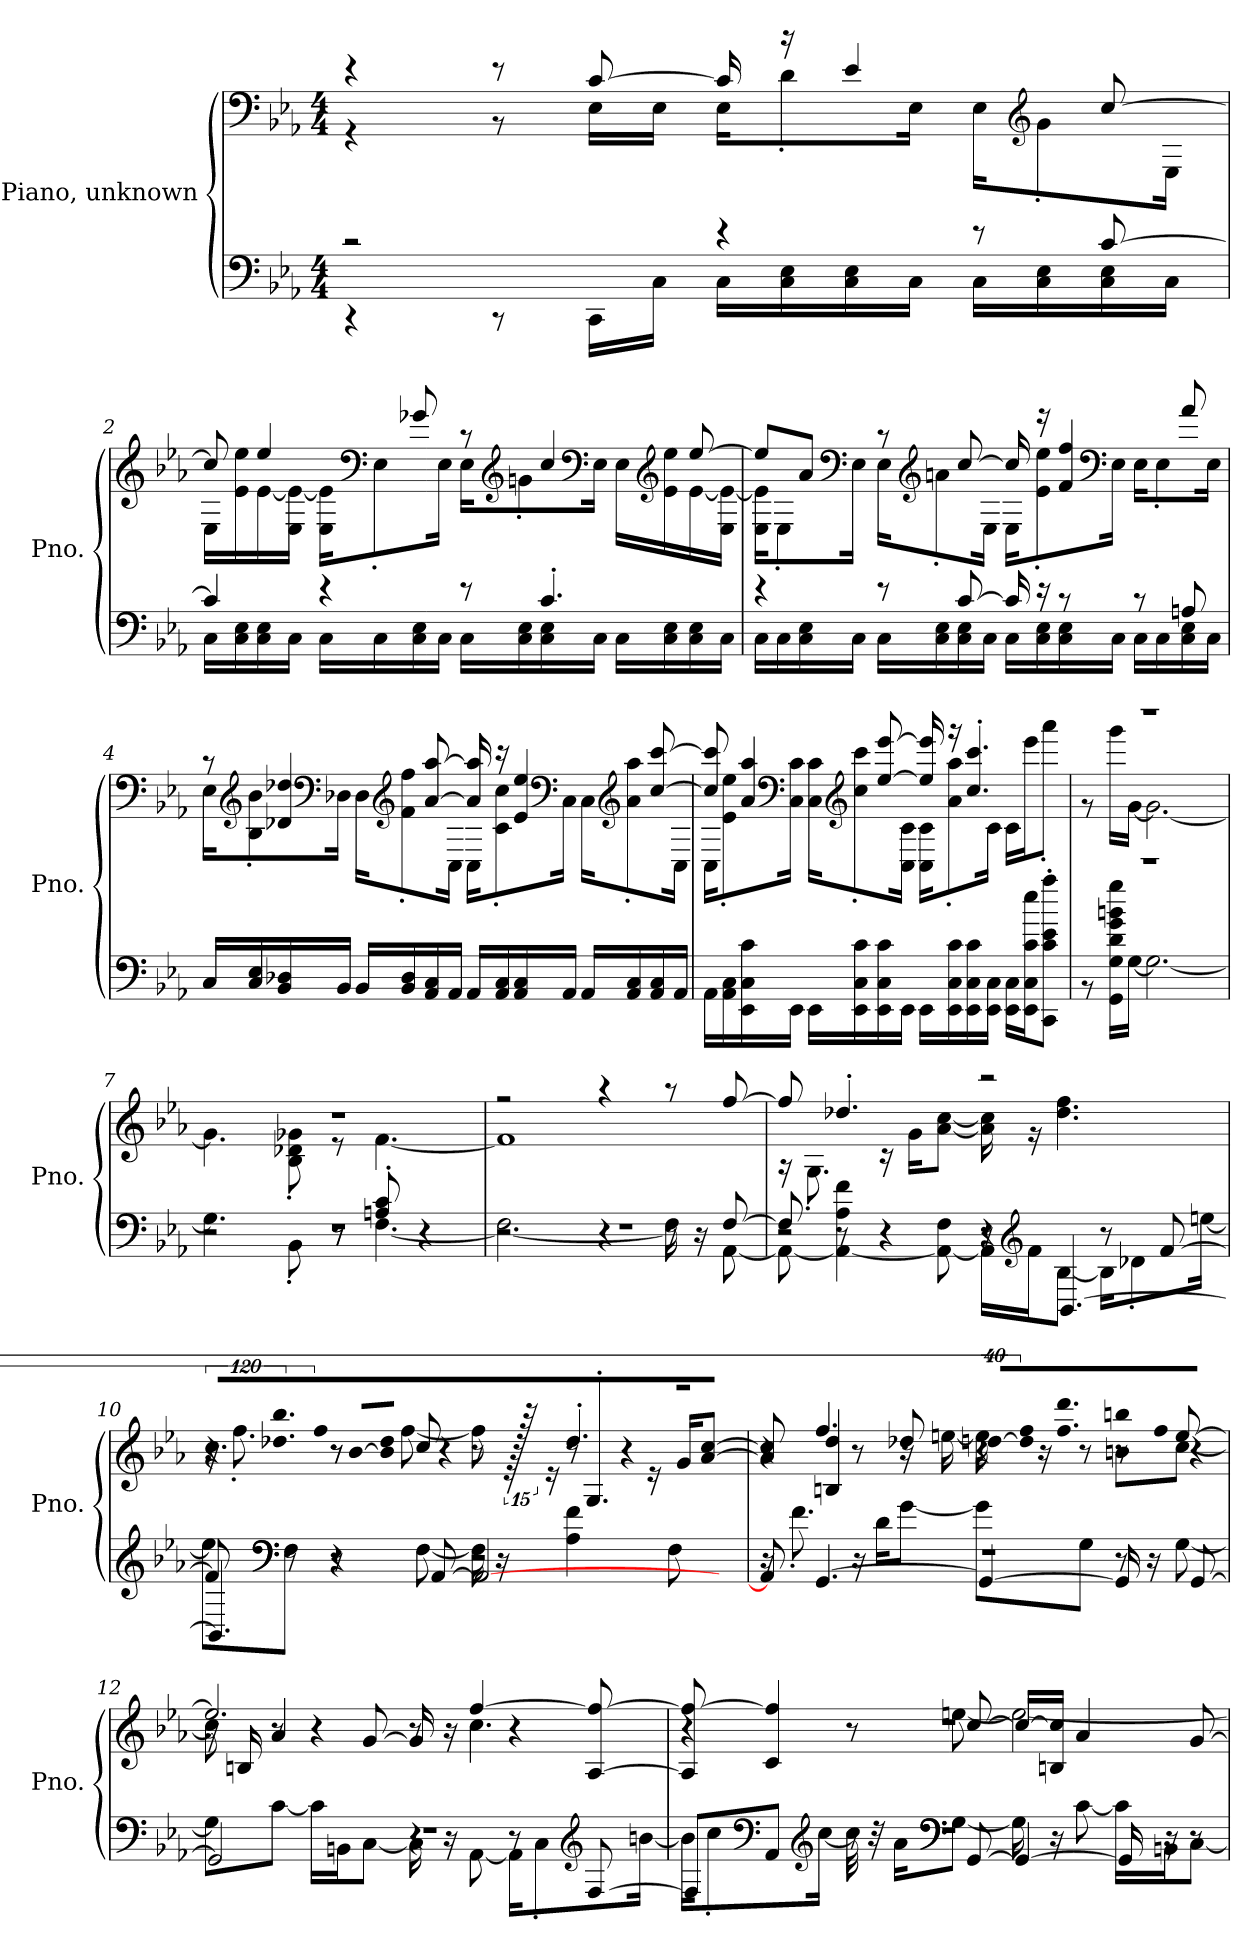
**kern	**kern
*part1	*part1
*staff2	*staff1
*I"Piano, unknown	*
*I'Pno.	*
*clefF4	*clefF4
*k[b-e-a-]	*k[b-e-a-]
*M4/4	*M4/4
*MM120	*MM120
=1	=1
*^	*^
2r	4r	4r	4r
.	8r	8r	8r
.	16CC\LL	[8c/	16E-\LL
.	16C\JJ	.	16E-\JJ
4r	16C\LL	16c/]	16E-\KL
.	16C\ 16E-\	16r	8d'\
.	16C\ 16E-\	4e-/	.
.	16C\JJ	.	16E-\Jk
8r	16C\LL	.	16E-\KL
*	*	*clefG2	*
.	16C\ 16E-\	.	8g'\
[8c/	16C\ 16E-\	[8cc/	.
.	16C\JJ	.	16E-\Jk
=2	=2	=2	=2
4c/]	16C\LL	8cc/]	16E-\LL
.	16C\ 16E-\	.	16e-\ 16ee-\
.	16C\ 16E-\	4ee-/	[16e-\
.	16C\JJ	.	16E-\ 16e-\_JJ
4r	16C\LL	.	16E-\ 16e-\]KL
*	*	*clefF4	*
.	16C\	.	8E-'\
.	16C\ 16E-\	8g-X/	.
.	16C\JJ	.	16E-\Jk
8r	16C\LL	8r	16E-\KL
*	*	*clefG2	*
.	16C\ 16E-\	.	8gn'\
4.c'/	16C\ 16E-\	4cc/	.
*	*	*clefF4	*
.	16C\JJ	.	16E-\Jk
.	16C\LL	.	16E-\LL
*	*	*clefG2	*
.	16C\ 16E-\	.	16e-\ 16ee-\
.	16C\ 16E-\	[8ee-/	[16e-\
.	16C\JJ	.	16E-\ 16e-\_JJ
!!LO:LB:g=z	!!
=3	=3	=3	=3
4r	16C\LL	8ee-/L]	16E-\ 16e-\]KL
.	16C\	.	8E-'\
.	16C\ 16E-\	8a-/J	.
*	*	*clefF4	*
.	16C\JJ	.	16E-\Jk
8r	16C\LL	8r	16E-\KL
*	*	*clefG2	*
.	16C\ 16E-\	.	8an'\
[8c/	16C\ 16E-\	[8cc/	.
.	16C\JJ	.	16E-\Jk
16c/]	16C\LL	16cc/]	16E-\KL
16r	16C\ 16E-\	16r	8e-\' 8ee-\'
8r	16C\ 16E-\	4f/ 4ff/	.
*	*	*clefF4	*
.	16C\JJ	.	16E-\Jk
8r	16C\LL	.	16E-\KL
.	16C\	.	8E-'\
8An/	16C\ 16E-\	8a/	.
.	16C\JJ	.	16E-\Jk
*v	*v	*	*
!!LO:LB:g=z	!!
=4	=4	=4
16C/LL	8r	16E-\KL
*	*clefG2	*
16C/ 16E-/	.	8B-\' 8b-\'
16BB-/ 16D-X/	4d-X/ 4dd-X/	.
*	*clefF4	*
16BB-/JJ	.	16D-X\Jk
16BB-/LL	.	16D-\KL
*	*clefG2	*
16BB-/ 16D-/	.	8f\' 8ff\'
16AA-/ 16C/	[8a-/ [8aa-/	.
16AA-/JJ	.	16C\Jk
16AA-/LL	16a-/] 16aa-/]	16C\KL
16AA-/ 16C/	16r	8c\' 8cc\'
16AA-/ 16C/	4e-/ 4ee-/	.
*	*clefF4	*
16AA-/JJ	.	16C\Jk
16AA-/LL	.	16C\KL
*	*clefG2	*
16AA-/ 16C/	.	8a-\' 8aa-\'
16AA-/ 16C/	[8cc/ [8ccc/	.
16AA-/JJ	.	16C\Jk
!!LO:LB:g=z	!!
=5	=5	=5
16AA-\LL	8cc/] 8ccc/]	16C\KL
16AA-\ 16C\	.	8e-\' 8ee-\'
16EE-\ 16C\ 16c\	4a-/ 4aa-/	.
*	*clefF4	*
16EE-\JJ	.	16C\ 16c\Jk
16EE-\LL	.	16C\ 16c\KL
*	*clefG2	*
16EE-\ 16C\ 16c\	.	8cc\' 8ccc\'
16EE-\ 16C\ 16c\	[8ee-/ [8eee-/	.
16EE-\JJ	.	16C\ 16c\Jk
16EE-\LL	16ee-/] 16eee-/]	16C\ 16c\KL
16EE-\ 16C\ 16c\	16r	8a-\' 8aa-\'
16EE-\ 16C\ 16c\	4.cc/' 4.ccc/'	.
16EE-\ 16C\JJ	.	16c\Jk
16EE-\ 16C\LL	.	16c\LL
16EE-\ 16C\ 16c\ 16ee-\J	.	16eee-\J
8CC\' 8c\' 8e-\' 8aa-\'J	.	8aaa-'\J
=6	=6	=6
*^	*	*
1r	8r	1r	8r
.	16GG\ 16G\ 16d\ 16g\ 16bn\ 16gg\LL	.	16ggg\LL
.	[16G\JJ	.	[16g\JJ
.	2.G\_	.	2.g\_
=7	=7	=7	=7
*	*^	*	*
1r	4.G\]	2r	1r	4.g\]
.	8BB-'\	.	.	8B-\' 8d-X\' 8g-X\'
.	8r	8r	.	8r
.	[4.F\	8An/' 8c/'	.	[4.f\
.	.	4r	.	.
!!LO:LB:g=z	!!
=8	=8	=8	=8	=8
1r	2.F\_	2r	2r	1f]
.	.	4r	4r	.
.	16F\]	8r	8r	.
.	16r	.	.	.
.	[8AA-\	[8F/	[8ff/	.
=9	=9	=9	=9	=9
2r	8AA-\_	8F/]	8ff/]	16r
.	.	.	.	8.G'\
.	4AA-\_ 4A-\ 4f\	8r	4.dd-X'/	.
.	.	4r	.	16r
.	.	.	.	16g\KL
.	8AA-\_ 8F\	.	.	[8a-\ [8cc\J
4r	16AA-\LL]	8r	2r	16a-\] 16cc\]
*clefG2	*	*	*	*
.	16f\J	.	.	16r
.	[8B-\J	[4.BB-/	.	4.dd-\ 4.ff\
8r	16B-\KL]	.	.	.
.	8d-X'\	.	.	.
[8f/	.	.	.	.
.	[16een\Jk	.	.	.
!!LO:LB:g=z
=10	=10	=10	=10	=10
*	*	*	*	*^
!	!	!	!	!	!LO:N:vis=16.
8f/]	8ee\L]	4.BB-/]	4r	16r	960%103cc/LL
.	.	.	.	8.ff'\	.
!	!	!	!	!	!LO:N:vis=16.
.	.	.	.	.	960%103dd-X/ 960%103bb-/
*clefF4	*	*	*	*	*
8r	8F\J	.	.	.	.
!	!	!	!	!	!LO:N:vis=32
.	.	.	.	.	640%23ff/JJk
4r	8r	.	8r	8r	.
!	!	!	!	!	!LO:N:vis=32
.	.	.	.	.	[640%23b-/KLL
!	!	!	!	!	!LO:N:vis=16
.	.	.	.	.	1920%137b-/] 1920%137dd-/JJ
.	.	.	.	.	640%91r
.	[8F\	[8AA-/	8cc/	[8ff\	.
2r	16F\]	2AA-/_	8r	8ff\]	1920r
.	.	.	.	.	16r
.	16r	.	.	.	.
.	.	.	.	.	8.G'/
.	4A-\ 4f\	.	4.dd-'/	8r	.
.	.	.	.	4r	.
.	.	.	.	.	16r
.	.	.	.	.	16g/KL
.	8F\	.	.	.	.
.	.	.	.	.	[8a-/ [8cc/J
1920ryy	1920ryy	1920ryy	1920ryy	1920ryy	.
!!LO:PB:g=z	!!	!!
=11	=11	=11	=11	=11	=11
1r	16r	8AA-/]	8r	4r	8a-/] 8cc/]
.	8.f'\	.	.	.	.
.	.	[4.GG/	4.ff/	.	4Bn/ 4dd/
.	16r	.	.	8r	.
.	16d\KL	.	.	.	.
.	[8g\J	.	.	16r	8dd-X/
.	.	.	.	[16een\	.
!	!	!	!	!	!LO:N:vis=32
.	8g\L]	4GG/_	4r	16ee\]	[640%23ddn/KLL
!	!	!	!	!	!LO:N:vis=16
.	.	.	.	.	1920%137dd/] 1920%137ff/
.	.	.	.	16r	.
!	!	!	!	!	!LO:N:vis=16.
.	.	.	.	.	960%103ff/ 960%103ddd/
.	8G\J	.	.	8r	.
!	!	!	!	!	!LO:N:vis=16
.	.	.	.	.	1920%137bbn/
.	8r	16GG/]	8r	8bn\L	.
!	!	!	!	!	!LO:N:vis=16
.	.	.	.	.	1920%137ff/JJ
.	.	16r	.	.	.
!	!	!	!	!	!LO:N:vis=8
.	.	.	.	.	960%137r
.	[8G\	[8GG/	[8ee/	[8cc\J	.
!!LO:LB:g=z	!!	!!
=12	=12	=12	=12	=12	=12
1r	8G\L]	2GG/]	2.ee/]	8cc\]	16r
.	.	.	.	.	16Bn/
.	[8c\J	.	.	8r	4a-/
.	16c\LL]	.	.	4r	.
.	16BBn\J	.	.	.	.
.	[8C\J	.	.	.	[8g/
.	16C\]	4r	.	8r	16g/]
.	16r	.	.	.	16r
.	[8AA-\	.	.	4.cc\	[4ff/
.	16AA-\KL]	8r	4r	.	.
.	8C'\	.	.	.	.
*clefG2	*	*	*	*	*
.	.	[8F/	.	.	[8A-/ 8ff/_
.	[16bn\Jk	.	.	.	.
!!LO:LB:g=z	!!	!!
=13	=13	=13	=13	=13	=13
1r	16b\KL]	8F/L]	1r	4r	8A-/] 8ff/_
.	8cc'\	.	.	.	.
*clefF4	*	*	*	*	*
.	.	8AA-/J	.	.	4c/ 4ff/]
*clefG2	*	*	*	*	*
.	[16cc\Jk	.	.	.	.
.	32cc\]	8r	.	8r	.
.	32r	.	.	.	.
.	16a-\KL	.	.	.	.
*clefF4	*	*	*	*	*
.	[8G\J	[8GG/	.	[8een\	[8cc/
.	16G\]	4GG/_	.	2ee\_	16cc/LL_
.	16r	.	.	.	16Bn/ 16cc/]JJ
.	[8c\	.	.	.	4a-/
.	16c\LL]	16GG/]	.	.	.
.	16BBn\J	16r	.	.	.
.	[8C\J	8r	.	.	[8g/
*v	*v	*v	*	*	*
*	*v	*v	*v
=	=
*-	*-
